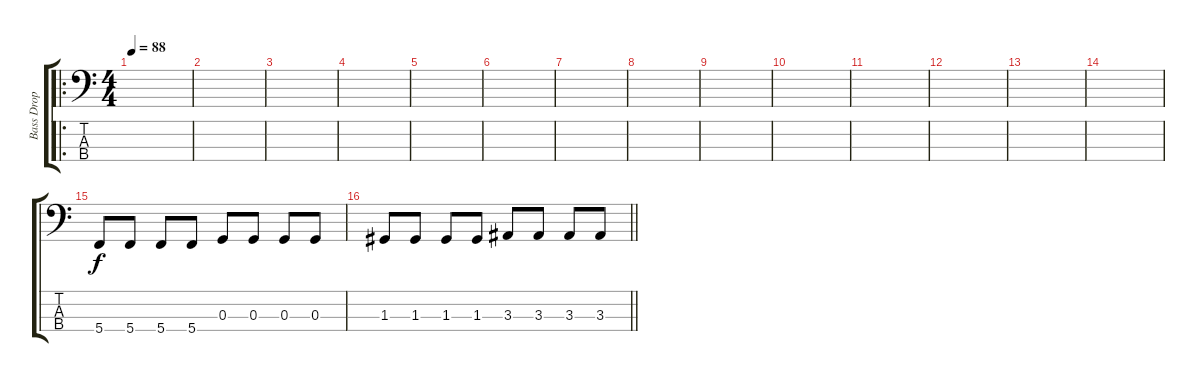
\track ("Bass Drop C" "Bass Drop ") {solo instrument electricbasspick}
\staff {score tabs}
\tuning (F2 C2 G1 C1) {hide}
\ro
\ts (4 4)
\tempo 88
\clef f4
\ks c
|
|
|
|
|
|
|
|
|
|
|
|
|
|
5.4.8 5.4.8 5.4.8 5.4.8 0.3.8 0.3.8 0.3.8 0.3.8 |
\barLineRight lightlight
1.3.8 1.3.8 1.3.8 1.3.8 3.3.8 3.3.8 3.3.8 3.3.8
